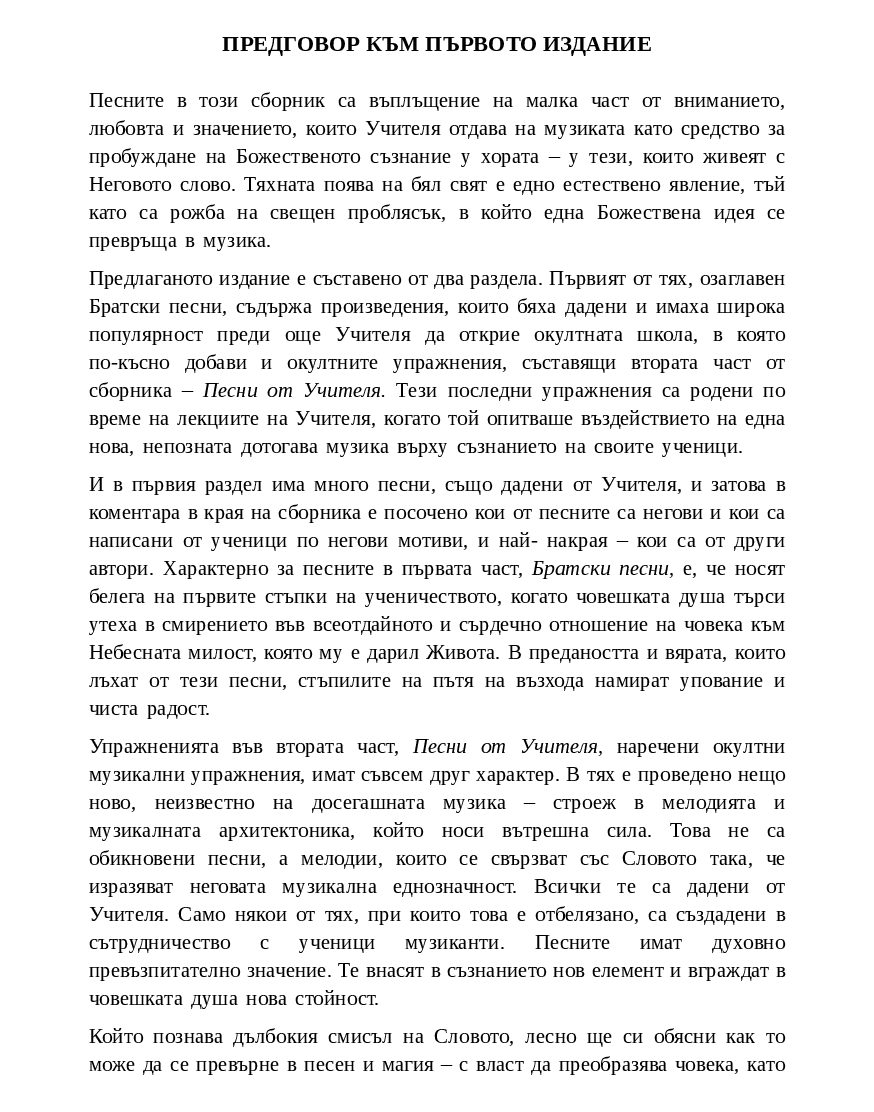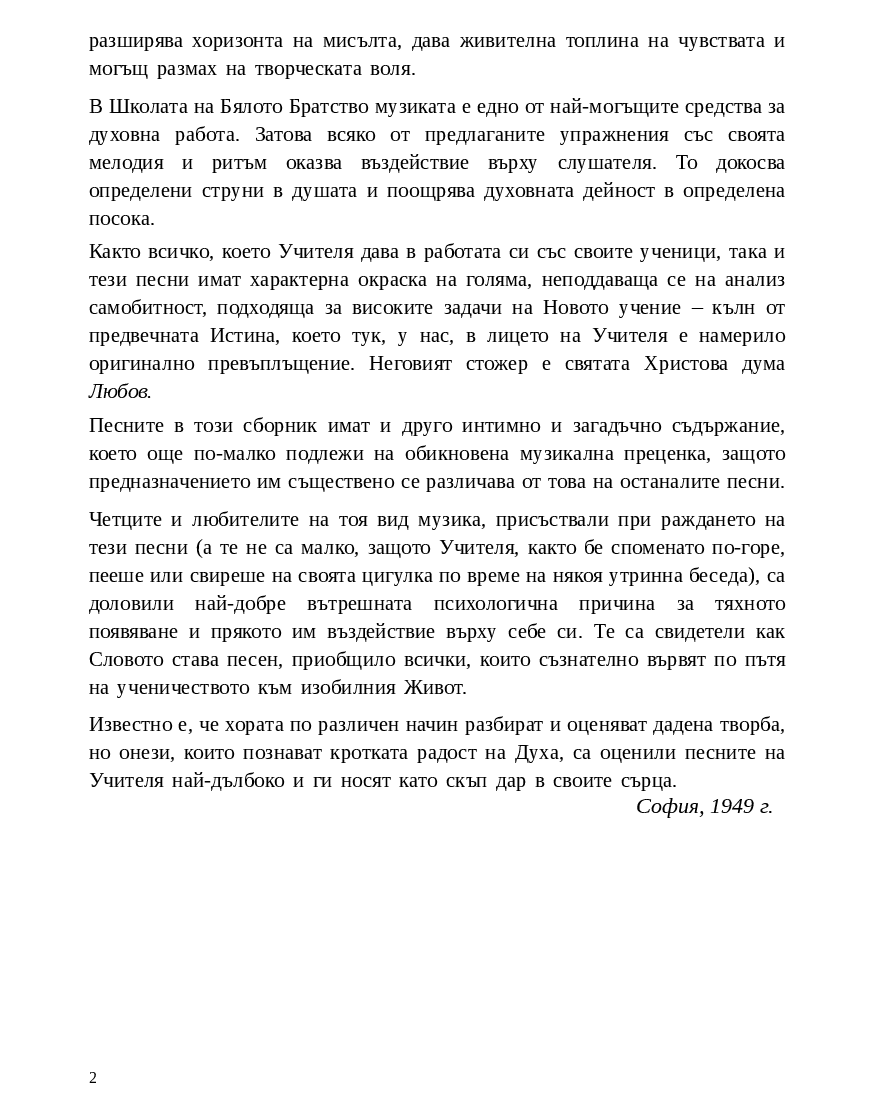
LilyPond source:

\version "2.24.2"

% include paper part and global functions
\include "include/globals.ily"

\bookpart {
  \paper {
    print-all-headers = ##f
    print-page-number = ##t
    print-first-page-number = ##f

    % put page numbers on the bottom
    oddHeaderMarkup = \markup ""
    evenHeaderMarkup = \markup ""
    oddFooterMarkup = \markup
    \fill-line {
      ""
      \if \should-print-page-number \fromproperty #'page:page-number-string
    }
    evenFooterMarkup = \markup
    \fill-line {
      \if \should-print-page-number \fromproperty #'page:page-number-string
      ""
    }

    left-margin = 1.5\cm
    right-margin = 1.5\cm
    top-margin = 1.6\cm
    bottom-margin = 1.2\cm
    ragged-bottom = ##t % do not spread the staves to fill the whole vertical space


  }

  \tocItem \markup "Предговор към първото издание"
  \markup \fontsize  #+3.0 { \fill-line \bold {"ПРЕДГОВОР КЪМ ПЪРВОТО ИЗДАНИЕ"} }

  \markup \fontsize #+2.5 {
    \vspace #1.5 \override #'(baseline-skip . 2.7)
    \justify {

      Песните в този сборник са въплъщение на малка част от вниманието, любовта и значението, които Учителя отдава на музиката като средство за пробуждане на Божественото съзнание у хората – у тези, които живеят с Неговото слово. Тяхната поява на
      бял свят е едно естествено явление, тъй като са рожба на свещен проблясък, в който една Божествена идея се превръща в музика.

    }
  }
  \markup \fontsize #+2.5 {
    \vspace #0.9  \override #'(baseline-skip . 2.7)
    \justify {

      Предлаганото издание е съставено от два раздела. Първият от тях, озаглавен Братски песни, съдържа произведения,
      които бяха дадени и имаха широка популярност преди още Учителя да открие
      окултната школа, в която по-късно добави и окултните упражнения,
      съставящи втората част от сборника – \italic"Песни" \italic"от" \italic"Учителя." Тези
      последни упражнения са родени по време на лекциите на Учителя,
      когато той опитваше въздействието на една нова, непозната
      дотогава музика върху съзнанието на своите ученици.
    }
  }

  \markup \fontsize #+2.5 {
    \vspace #0.9  \override #'(baseline-skip . 2.7)
    \justify {

      И в първия раздел има много песни, също дадени от Учителя,
      и затова в коментара в края на сборника е посочено кои от песните
      са негови и кои са написани от ученици по негови мотиви, и най-
      накрая – кои са от други автори. Характерно за песните в първата
      част, \italic"Братски" \italic"песни," е, че носят белега на първите стъпки на
      ученичеството, когато човешката душа търси утеха в смирението
      във всеотдайното и сърдечно отношение на човека към Небесната
      милост, която му е дарил Живота. В предаността и вярата, които
      лъхат от тези песни, стъпилите на пътя на възхода намират
      упование и чиста радост.
    }
  }
  \markup \fontsize #+2.5 {
    \vspace #0.9  \override #'(baseline-skip . 2.7)
    \justify {

      Упражненията във втората част, \italic"Песни" \italic"от" \italic"Учителя," наречени
      окултни музикални упражнения, имат съвсем друг характер. В
      тях е проведено нещо ново, неизвестно на досегашната музика
      – строеж в мелодията и музикалната архитектоника, който носи
      вътрешна сила. Това не са обикновени песни, а мелодии, които
      се свързват със Словото така, че изразяват неговата музикална
      еднозначност. Всички те са дадени от Учителя. Само някои от
      тях, при които това е отбелязано, са създадени в сътрудничество
      с ученици музиканти. Песните имат духовно превъзпитателно
      значение. Те внасят в съзнанието нов елемент и вграждат в
      човешката душа нова стойност.
    }
  }
  \markup \fontsize #+2.5 {
    \vspace #0.9  \override #'(baseline-skip . 2.7)
    \justify {

      Който познава дълбокия смисъл на Словото, лесно ще си обясни
      как то може да се превърне в песен и магия – с власт да преобразява
      човека, като }}
      
        \markup \fontsize #+2.5 {
    \vspace #0.9  \override #'(baseline-skip . 2.7)
    \justify {
      разширява хоризонта на мисълта, дава живителна
      топлина на чувствата и могъщ размах на творческата воля.
    }}

      \markup \fontsize #+2.5 {
    \vspace #0.9  \override #'(baseline-skip . 2.7)
    \justify {

      В Школата на Бялото Братство музиката е едно от най-могъщите средства за духовна работа.
      Затова всяко от предлаганите упражнения със своята мелодия и ритъм оказва въздействие върху
      слушателя. То докосва определени струни в душата и поощрява
      духовната дейност в определена посока.
    }
  }

  \markup \fontsize #+2.5 {
    \vspace #0.9  \override #'(baseline-skip . 2.7)
    \justify {
      Както всичко, което Учителя дава в работата си със своите
      ученици, така и тези песни имат характерна окраска на голяма,
      неподдаваща се на анализ самобитност, подходяща за високите
      задачи на Новото учение – кълн от предвечната Истина, което тук,
      у нас, в лицето на Учителя е намерило оригинално превъплъщение.
      Неговият стожер е святата Христова дума \italic"Любов."
    }
  }

  \markup \fontsize #+2.5 {
    \vspace #0.9  \override #'(baseline-skip . 2.7)
    \justify {

      Песните в този сборник имат и друго интимно и загадъчно
      съдържание, което още по-малко подлежи на обикновена
      музикална преценка, защото предназначението им съществено се
      различава от това на останалите песни.
    }
  }

  \markup \fontsize #+2.5 {
    \vspace #0.9 \override #'(baseline-skip . 2.7)
    \justify {
      Четците и любителите на тоя вид музика, присъствали при
      раждането на тези песни (а те не са малко, защото Учителя, както
      бе споменато по-горе, пееше или свиреше на своята цигулка
      по време на някоя утринна беседа), са доловили най-добре
      вътрешната психологична причина за тяхното появяване и прякото
      им въздействие върху себе си. Те са свидетели как Словото става
      песен, приобщило всички, които съзнателно вървят по пътя на
      ученичеството към изобилния Живот.
    }
  }

  \markup \fontsize #+2.5 {
    \vspace #0.9 \override #'(baseline-skip . 2.7)
    \justify {

      Известно е, че хората по различен начин разбират и оценяват
      дадена творба, но онези, които познават кротката радост на Духа,
      са оценили песните на Учителя най-дълбоко и ги носят като скъп
      дар в своите сърца.


    }
  }



  \markup \fontsize #+3 \raise #0 \override #'(baseline-skip . 2.7) {
    \column {

      \fill-line { "" ""  \italic {"София, 1949 г.  "} }
    }
  }



} % bookpart



% Più mosso
% „Weiße Bruderschaft“
